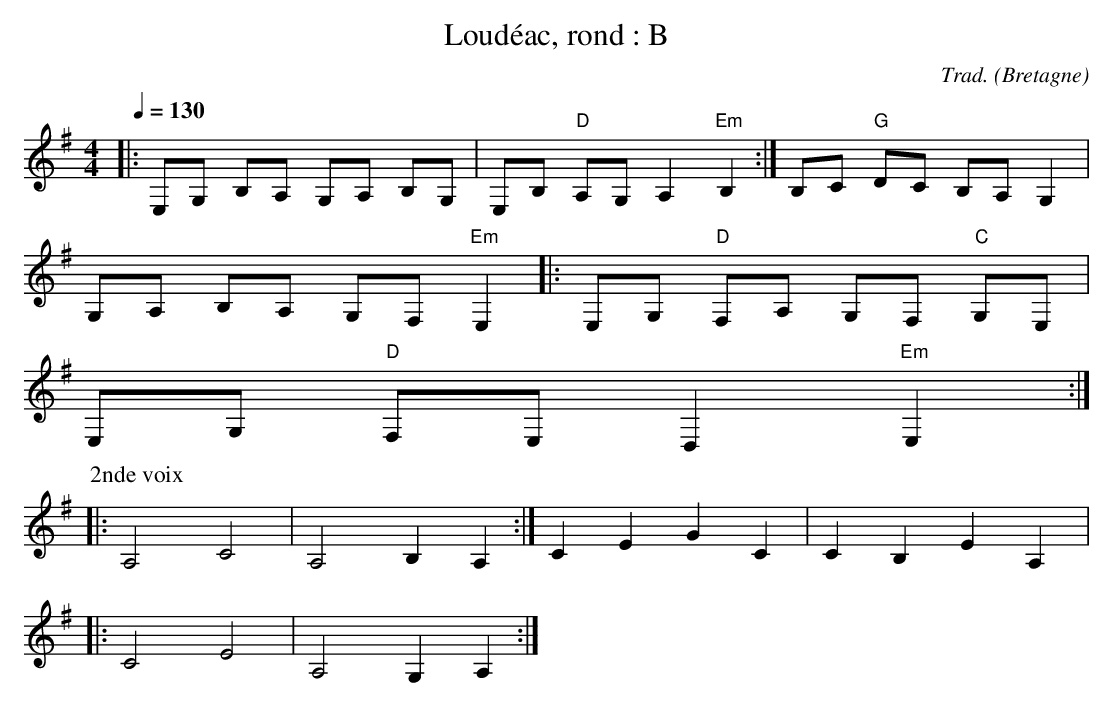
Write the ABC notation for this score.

X:1
T:Loudéac, rond : B
C:Trad.
O:Bretagne
M:4/4
L:1/8
Q:1/4=130
K:G treble
|: E,G, B,A, G,A, B,G, | E,B, "D"A,G, A,2 "Em"B,2 :| B,C "G"DC B,A, G,2 |
G,A, B,A, G,F, "Em"E,2 |: E,G, "D"F,A, G,F, "C"G,E, |
E,G, "D"F,E, D,2 "Em"E,2 :|
K:G
P:2nde voix
|: A,4 C4 | A,4 B,2 A,2 :| C2 E2 G2 C2 | C2 B,2 E2 A,2 |:
C4 E4 | A,4 G,2 A,2 :|
